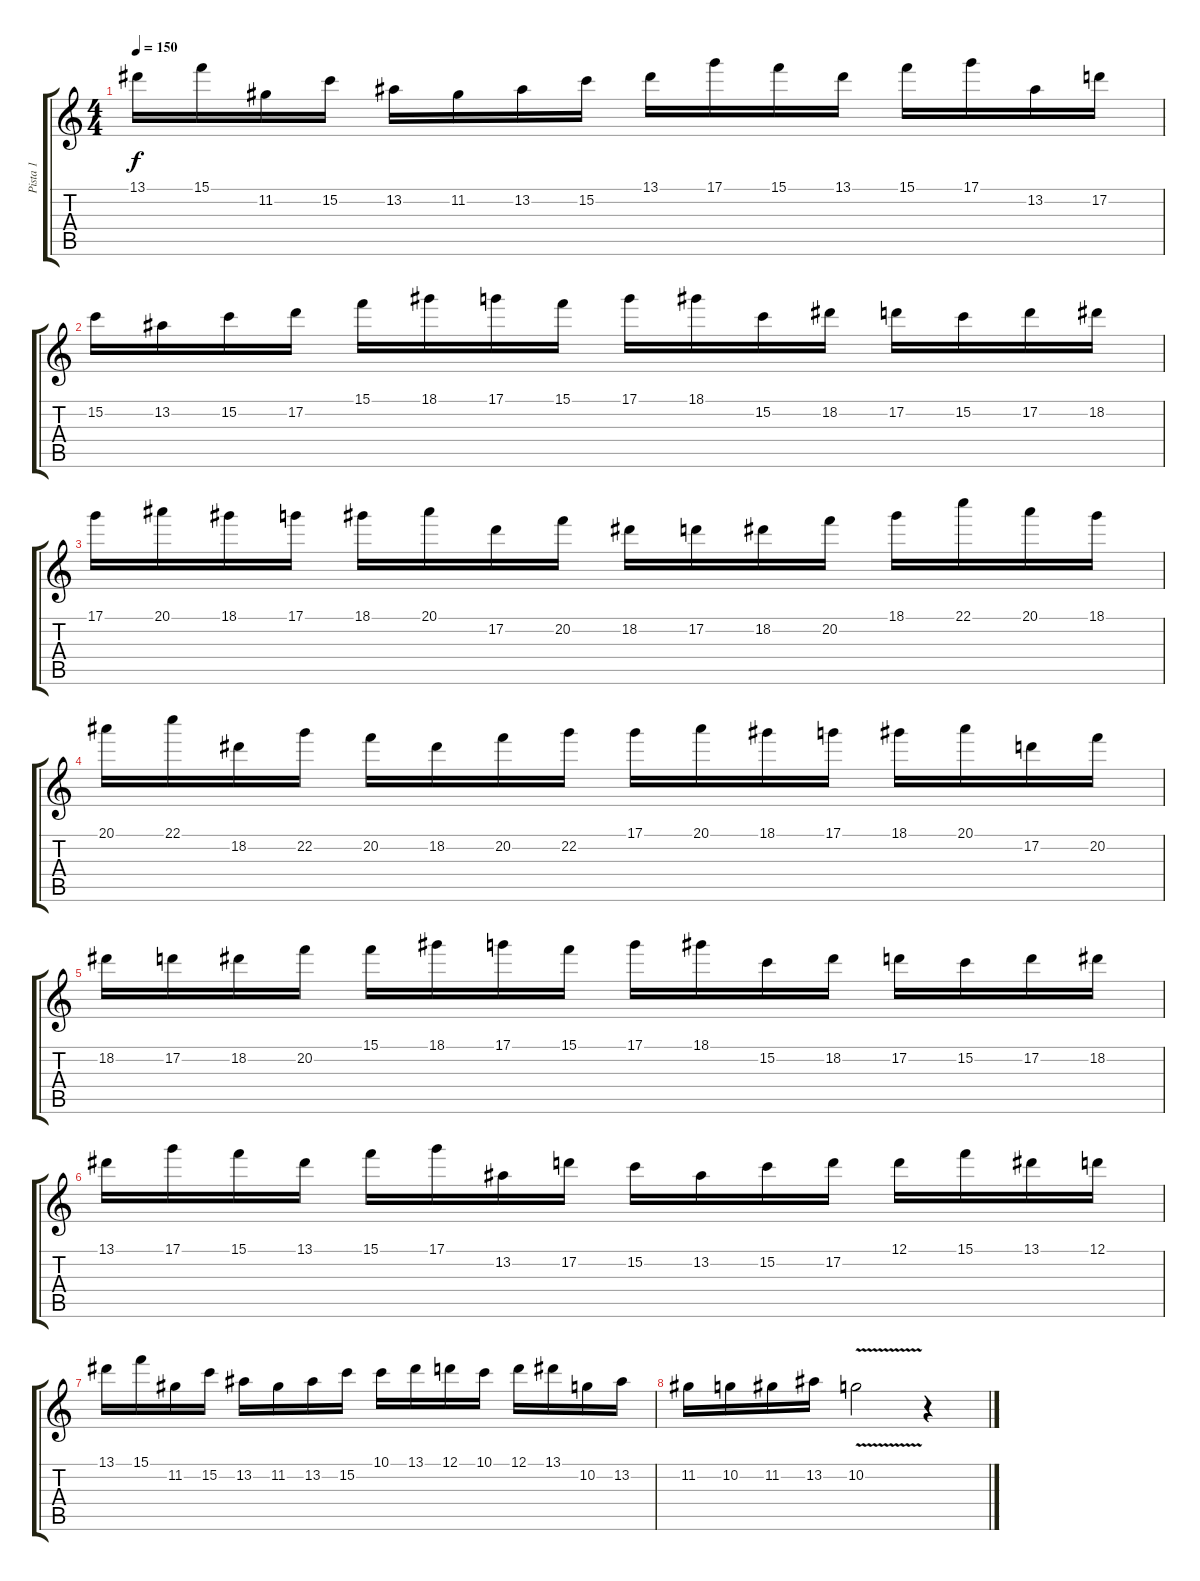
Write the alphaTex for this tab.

\track ("Pista 1" "Pista 1") {instrument distortionguitar}
\staff {score tabs}
\tuning (D4 A3 F3 C3 G2 D2) {hide}
\ts (4 4)
\tempo 150
\clef g2
\ks c
13.1.16{dy f} 15.1.16 11.2.16 15.2.16 13.2.16 11.2.16 13.2.16 15.2.16 13.1.16 17.1.16 15.1.16 13.1.16 15.1.16 17.1.16 13.2.16 17.2.16 |
15.2.16 13.2.16 15.2.16 17.2.16 15.1.16 18.1.16 17.1.16 15.1.16 17.1.16 18.1.16 15.2.16 18.2.16 17.2.16 15.2.16 17.2.16 18.2.16 |
17.1.16 20.1.16 18.1.16 17.1.16 18.1.16 20.1.16 17.2.16 20.2.16 18.2.16 17.2.16 18.2.16 20.2.16 18.1.16 22.1.16 20.1.16 18.1.16 |
20.1.16 22.1.16 18.2.16 22.2.16 20.2.16 18.2.16 20.2.16 22.2.16 17.1.16 20.1.16 18.1.16 17.1.16 18.1.16 20.1.16 17.2.16 20.2.16 |
18.2.16 17.2.16 18.2.16 20.2.16 15.1.16 18.1.16 17.1.16 15.1.16 17.1.16 18.1.16 15.2.16 18.2.16 17.2.16 15.2.16 17.2.16 18.2.16 |
13.1.16 17.1.16 15.1.16 13.1.16 15.1.16 17.1.16 13.2.16 17.2.16 15.2.16 13.2.16 15.2.16 17.2.16 12.1.16 15.1.16 13.1.16 12.1.16 |
13.1.16 15.1.16 11.2.16 15.2.16 13.2.16 11.2.16 13.2.16 15.2.16 10.1.16 13.1.16 12.1.16 10.1.16 12.1.16 13.1.16 10.2.16 13.2.16 |
11.2.16 10.2.16 11.2.16 13.2.16 10.2{v}.2 r.4
